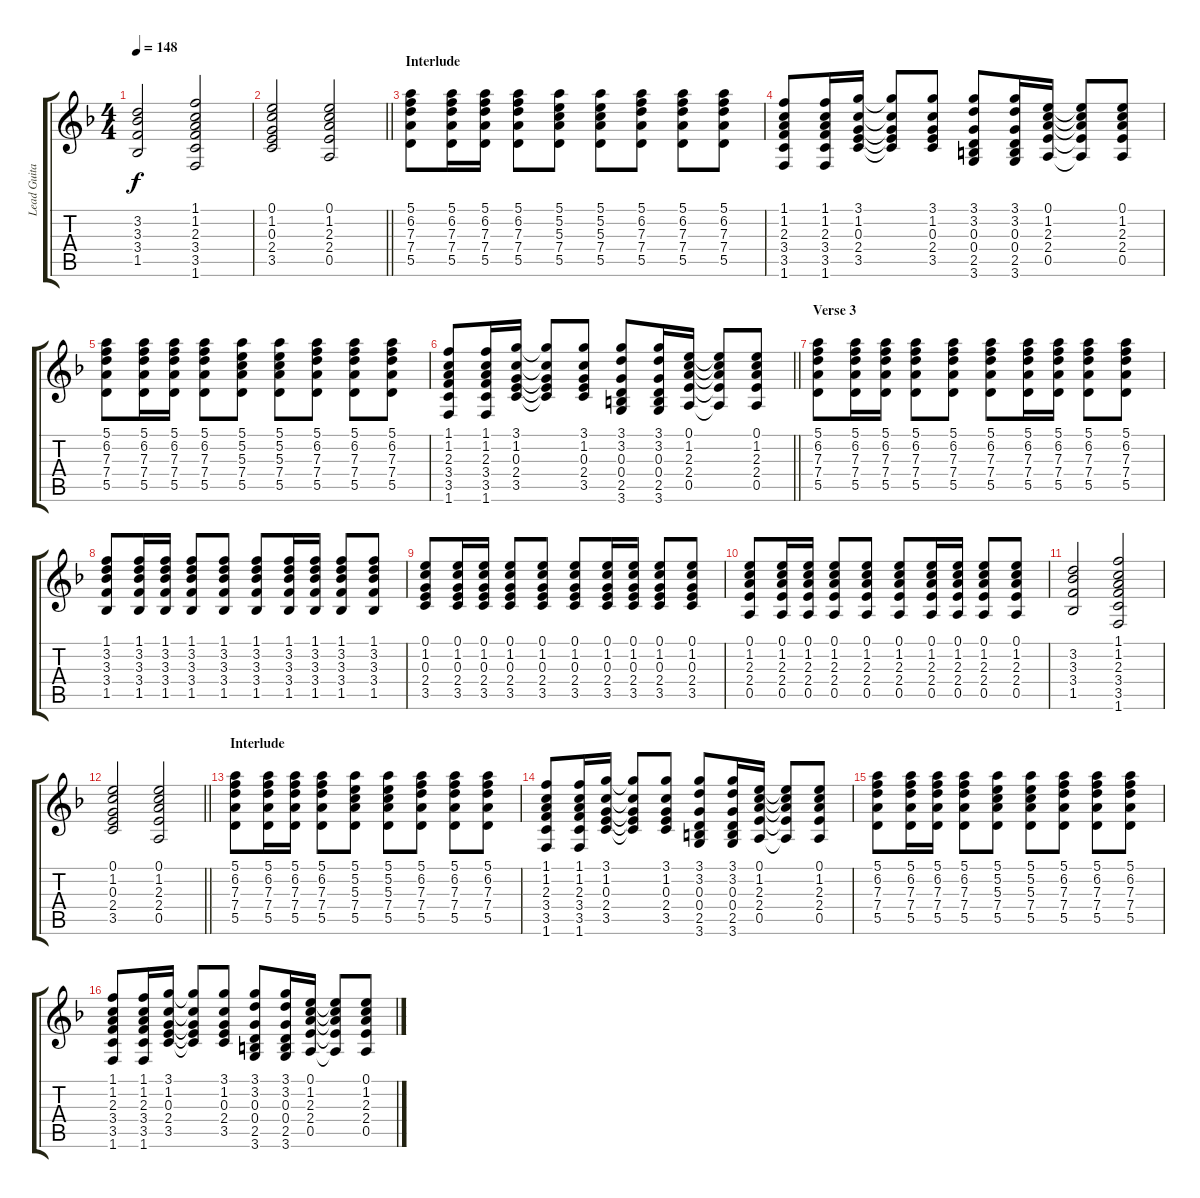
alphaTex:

\track ("Lead Guitar (Brian Baker)" "Lead Guita") {instrument distortionguitar}
\staff {score tabs}
\tuning (E4 B3 G3 D3 A2 E2) {hide}
\ts (4 4)
\tempo 148
\clef g2
\ks f
(3.2 3.3 3.4 1.5).2{dy f} (1.1 1.2 2.3 3.4 3.5 1.6).2 |
\barLineRight lightlight
(0.1 1.2 0.3 2.4 3.5).2 (0.1 1.2 2.3 2.4 0.5).2 |
\section ("" "Interlude")
(5.1 6.2 7.3 7.4 5.5).8 (5.1 6.2 7.3 7.4 5.5).16 (5.1 6.2 7.3 7.4 5.5).16 (5.1 6.2 7.3 7.4 5.5).8 (5.1 5.2 5.3 7.4 5.5).8 (5.1 5.2 5.3 7.4 5.5).8 (5.1 6.2 7.3 7.4 5.5).8 (5.1 6.2 7.3 7.4 5.5).8 (5.1 6.2 7.3 7.4 5.5).8 |
(1.1 1.2 2.3 3.4 3.5 1.6).8 (1.1 1.2 2.3 3.4 3.5 1.6).16 (3.1 1.2 0.3 2.4 3.5).16 (3.1{t} 1.2{t} 0.3{t} 2.4{t} 3.5{t}).8 (3.1 1.2 0.3 2.4 3.5).8 (3.1 3.2 0.3 0.4 2.5 3.6).8 (3.1 3.2 0.3 0.4 2.5 3.6).16 (0.1 1.2 2.3 2.4 0.5).16 (0.1{t} 1.2{t} 2.3{t} 2.4{t} 0.5{t}).8 (0.1 1.2 2.3 2.4 0.5).8 |
(5.1 6.2 7.3 7.4 5.5).8 (5.1 6.2 7.3 7.4 5.5).16 (5.1 6.2 7.3 7.4 5.5).16 (5.1 6.2 7.3 7.4 5.5).8 (5.1 5.2 5.3 7.4 5.5).8 (5.1 5.2 5.3 7.4 5.5).8 (5.1 6.2 7.3 7.4 5.5).8 (5.1 6.2 7.3 7.4 5.5).8 (5.1 6.2 7.3 7.4 5.5).8 |
\barLineRight lightlight
(1.1 1.2 2.3 3.4 3.5 1.6).8 (1.1 1.2 2.3 3.4 3.5 1.6).16 (3.1 1.2 0.3 2.4 3.5).16 (3.1{t} 1.2{t} 0.3{t} 2.4{t} 3.5{t}).8 (3.1 1.2 0.3 2.4 3.5).8 (3.1 3.2 0.3 0.4 2.5 3.6).8 (3.1 3.2 0.3 0.4 2.5 3.6).16 (0.1 1.2 2.3 2.4 0.5).16 (0.1{t} 1.2{t} 2.3{t} 2.4{t} 0.5{t}).8 (0.1 1.2 2.3 2.4 0.5).8 |
\section ("" "Verse 3")
(5.1 6.2 7.3 7.4 5.5).8 (5.1 6.2 7.3 7.4 5.5).16 (5.1 6.2 7.3 7.4 5.5).16 (5.1 6.2 7.3 7.4 5.5).8 (5.1 6.2 7.3 7.4 5.5).8 (5.1 6.2 7.3 7.4 5.5).8 (5.1 6.2 7.3 7.4 5.5).16 (5.1 6.2 7.3 7.4 5.5).16 (5.1 6.2 7.3 7.4 5.5).8 (5.1 6.2 7.3 7.4 5.5).8 |
(1.1 3.2 3.3 3.4 1.5).8 (1.1 3.2 3.3 3.4 1.5).16 (1.1 3.2 3.3 3.4 1.5).16 (1.1 3.2 3.3 3.4 1.5).8 (1.1 3.2 3.3 3.4 1.5).8 (1.1 3.2 3.3 3.4 1.5).8 (1.1 3.2 3.3 3.4 1.5).16 (1.1 3.2 3.3 3.4 1.5).16 (1.1 3.2 3.3 3.4 1.5).8 (1.1 3.2 3.3 3.4 1.5).8 |
(0.1 1.2 0.3 2.4 3.5).8 (0.1 1.2 0.3 2.4 3.5).16 (0.1 1.2 0.3 2.4 3.5).16 (0.1 1.2 0.3 2.4 3.5).8 (0.1 1.2 0.3 2.4 3.5).8 (0.1 1.2 0.3 2.4 3.5).8 (0.1 1.2 0.3 2.4 3.5).16 (0.1 1.2 0.3 2.4 3.5).16 (0.1 1.2 0.3 2.4 3.5).8 (0.1 1.2 0.3 2.4 3.5).8 |
(0.1 1.2 2.3 2.4 0.5).8 (0.1 1.2 2.3 2.4 0.5).16 (0.1 1.2 2.3 2.4 0.5).16 (0.1 1.2 2.3 2.4 0.5).8 (0.1 1.2 2.3 2.4 0.5).8 (0.1 1.2 2.3 2.4 0.5).8 (0.1 1.2 2.3 2.4 0.5).16 (0.1 1.2 2.3 2.4 0.5).16 (0.1 1.2 2.3 2.4 0.5).8 (0.1 1.2 2.3 2.4 0.5).8 |
(3.2 3.3 3.4 1.5).2 (1.1 1.2 2.3 3.4 3.5 1.6).2 |
\barLineRight lightlight
(0.1 1.2 0.3 2.4 3.5).2 (0.1 1.2 2.3 2.4 0.5).2 |
\section ("" "Interlude")
(5.1 6.2 7.3 7.4 5.5).8 (5.1 6.2 7.3 7.4 5.5).16 (5.1 6.2 7.3 7.4 5.5).16 (5.1 6.2 7.3 7.4 5.5).8 (5.1 5.2 5.3 7.4 5.5).8 (5.1 5.2 5.3 7.4 5.5).8 (5.1 6.2 7.3 7.4 5.5).8 (5.1 6.2 7.3 7.4 5.5).8 (5.1 6.2 7.3 7.4 5.5).8 |
(1.1 1.2 2.3 3.4 3.5 1.6).8 (1.1 1.2 2.3 3.4 3.5 1.6).16 (3.1 1.2 0.3 2.4 3.5).16 (3.1{t} 1.2{t} 0.3{t} 2.4{t} 3.5{t}).8 (3.1 1.2 0.3 2.4 3.5).8 (3.1 3.2 0.3 0.4 2.5 3.6).8 (3.1 3.2 0.3 0.4 2.5 3.6).16 (0.1 1.2 2.3 2.4 0.5).16 (0.1{t} 1.2{t} 2.3{t} 2.4{t} 0.5{t}).8 (0.1 1.2 2.3 2.4 0.5).8 |
(5.1 6.2 7.3 7.4 5.5).8 (5.1 6.2 7.3 7.4 5.5).16 (5.1 6.2 7.3 7.4 5.5).16 (5.1 6.2 7.3 7.4 5.5).8 (5.1 5.2 5.3 7.4 5.5).8 (5.1 5.2 5.3 7.4 5.5).8 (5.1 6.2 7.3 7.4 5.5).8 (5.1 6.2 7.3 7.4 5.5).8 (5.1 6.2 7.3 7.4 5.5).8 |
(1.1 1.2 2.3 3.4 3.5 1.6).8 (1.1 1.2 2.3 3.4 3.5 1.6).16 (3.1 1.2 0.3 2.4 3.5).16 (3.1{t} 1.2{t} 0.3{t} 2.4{t} 3.5{t}).8 (3.1 1.2 0.3 2.4 3.5).8 (3.1 3.2 0.3 0.4 2.5 3.6).8 (3.1 3.2 0.3 0.4 2.5 3.6).16 (0.1 1.2 2.3 2.4 0.5).16 (0.1{t} 1.2{t} 2.3{t} 2.4{t} 0.5{t}).8 (0.1 1.2 2.3 2.4 0.5).8
